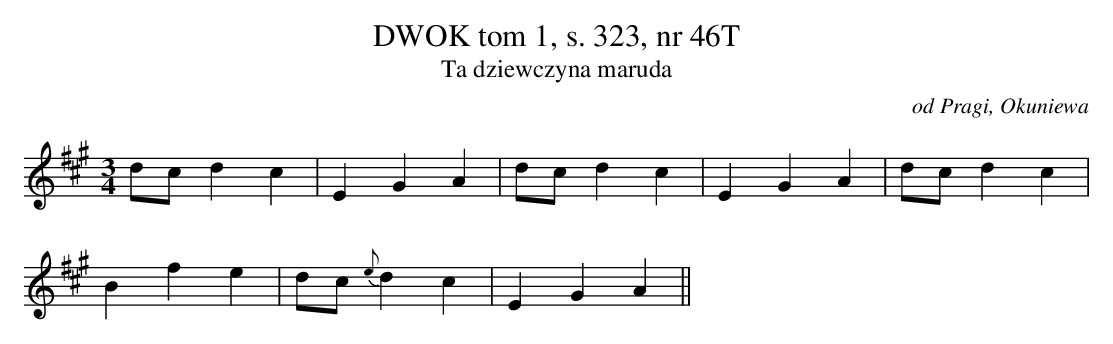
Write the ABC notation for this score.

X:1
T: DWOK tom 1, s. 323, nr 46T
T: Ta dziewczyna maruda
O: od Pragi, Okuniewa
M: 3/4
L: 1/8
K: A
dcd2c2 | E2G2A2 | dcd2c2 | E2G2A2 | dcd2c2 |
B2f2e2 | dc{e}d2c2 | E2G2A2||
